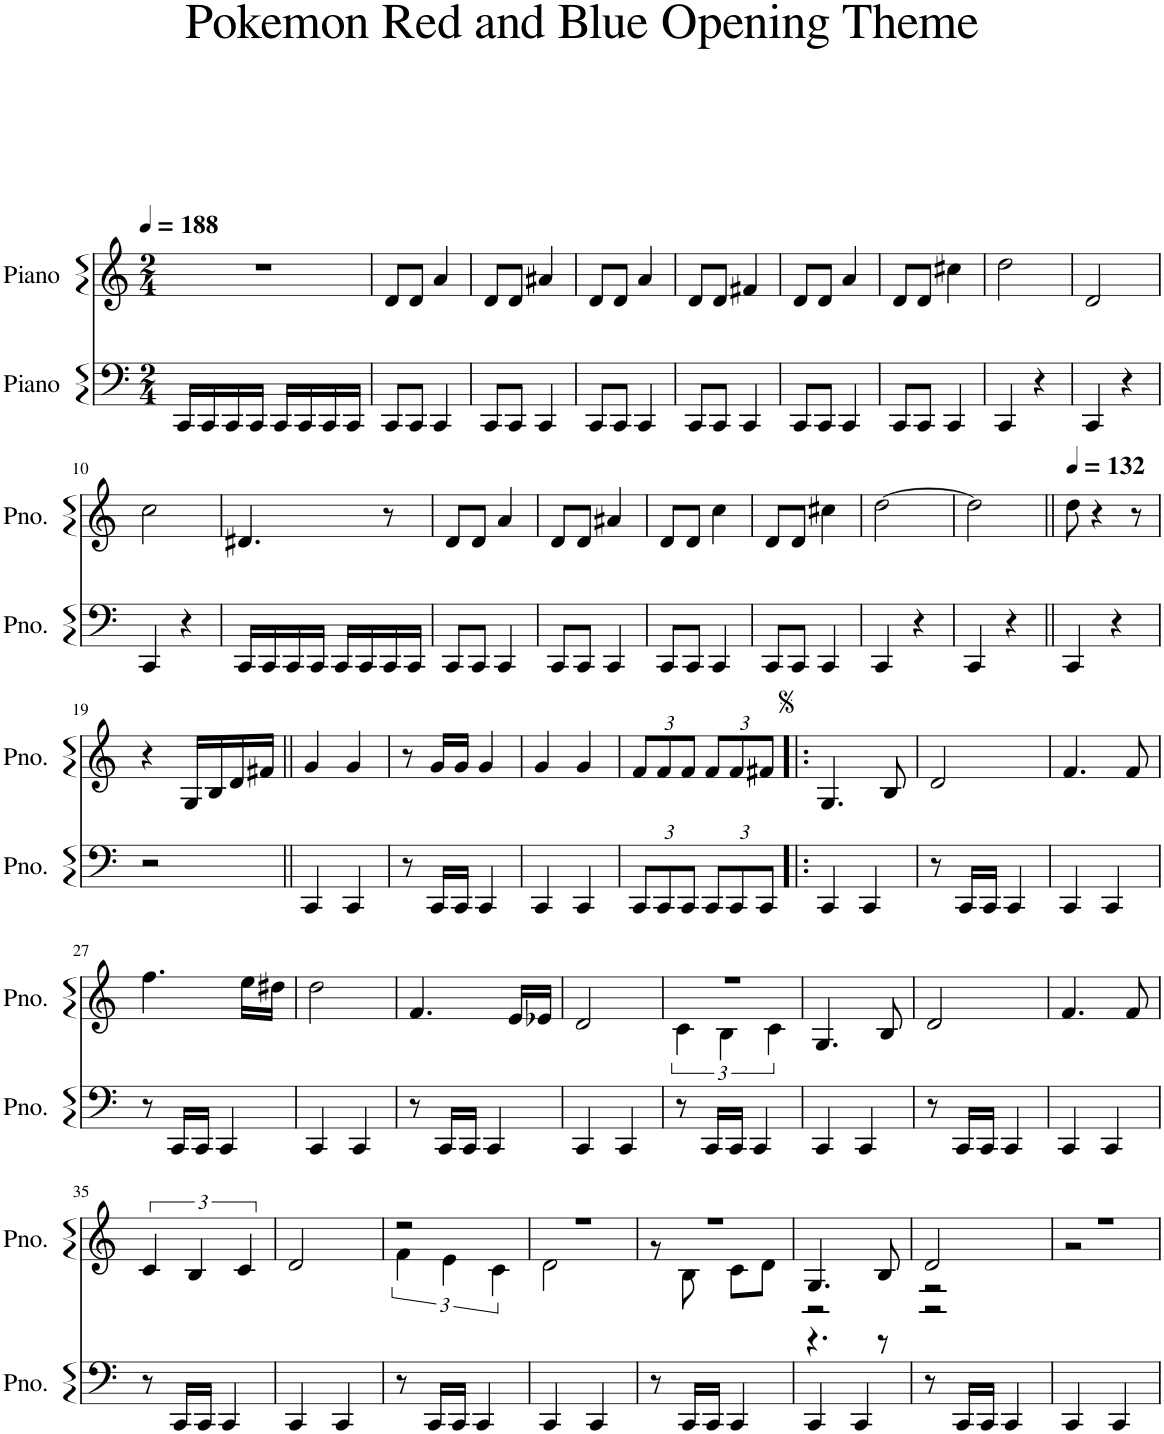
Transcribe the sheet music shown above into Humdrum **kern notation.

**kern	**kern
*part2	*part1
*staff2	*staff1
*I"Piano	*I"Piano
*I'Pno.	*I'Pno.
*clefF4	*clefG2
*k[]	*k[]
*M2/4	*M2/4
*MM188	*MM188
=1	=1
16CC/LL	2r
16CC/	.
16CC/	.
16CC/JJ	.
16CC/LL	.
16CC/	.
16CC/	.
16CC/JJ	.
=2	=2
8CC/L	8d/L
8CC/J	8d/J
4CC/	4a/
=3	=3
8CC/L	8d/L
8CC/J	8d/J
4CC/	4a#X/
=4	=4
8CC/L	8d/L
8CC/J	8d/J
4CC/	4a/
=5	=5
8CC/L	8d/L
8CC/J	8d/J
4CC/	4f#X/
=6	=6
8CC/L	8d/L
8CC/J	8d/J
4CC/	4a/
=7	=7
8CC/L	8d/L
8CC/J	8d/J
4CC/	4cc#X\
=8	=8
4CC/	2dd\
4r	.
=9	=9
4CC/	2d/
4r	.
!!LO:LB:g=z
=10	=10
4CC/	2cc\
4r	.
=11	=11
16CC/LL	4.d#X/
16CC/	.
16CC/	.
16CC/JJ	.
16CC/LL	.
16CC/	.
16CC/	8r
16CC/JJ	.
=12	=12
8CC/L	8d/L
8CC/J	8d/J
4CC/	4a/
=13	=13
8CC/L	8d/L
8CC/J	8d/J
4CC/	4a#X/
=14	=14
8CC/L	8d/L
8CC/J	8d/J
4CC/	4cc\
=15	=15
8CC/L	8d/L
8CC/J	8d/J
4CC/	4cc#X\
=16	=16
4CC/	[2dd\
4r	.
=17	=17
4CC/	2dd\]
4r	.
=18||	=18||
*	*MM132
4CC/	8dd\
.	4r
4r	.
.	8r
!!LO:LB:g=z
=19	=19
2r	4r
.	16G/LL
.	16B/
.	16d/
.	16f#X/JJ
=20||	=20||
4CC/	4g/
4CC/	4g/
=21	=21
8r	8r
16CC/LL	16g/LL
16CC/JJ	16g/JJ
4CC/	4g/
=22	=22
4CC/	4g/
4CC/	4g/
=23	=23
*Xbrackettup	*Xbrackettup
12CC/L	12f/L
12CC/	12f/
12CC/J	12f/J
12CC/L	12f/L
12CC/	12f/
12CC/J	12f#X/J
=24!|:	=24!|:
4CC/	4.G/
4CC/	.
.	8B/
=25	=25
8r	2d/
16CC/LL	.
16CC/JJ	.
4CC/	.
=26	=26
4CC/	4.f/
4CC/	.
.	8f/
!!LO:LB:g=z
=27	=27
8r	4.ff\
16CC/LL	.
16CC/JJ	.
4CC/	.
.	16ee\LL
.	16dd#X\JJ
=28	=28
4CC/	2dd\
4CC/	.
=29	=29
8r	4.f/
16CC/LL	.
16CC/JJ	.
4CC/	.
.	16e/LL
.	16e-X/JJ
=30	=30
4CC/	2d/
4CC/	.
=31	=31
*	*^
*	*	*brackettup
8r	2r	6c\
16CC/LL	.	.
.	.	6B\
16CC/JJ	.	.
4CC/	.	.
.	.	6c\
*	*v	*v
=32	=32
4CC/	4.G/
4CC/	.
.	8B/
=33	=33
8r	2d/
16CC/LL	.
16CC/JJ	.
4CC/	.
=34	=34
4CC/	4.f/
4CC/	.
.	8f/
!!LO:LB:g=z
=35	=35
8r	6c/
16CC/LL	.
.	6B/
16CC/JJ	.
4CC/	.
.	6c/
=36	=36
4CC/	2d/
4CC/	.
=37	=37
*	*^
8r	2r	6f\
16CC/LL	.	.
.	.	6e\
16CC/JJ	.	.
4CC/	.	.
.	.	6c\
=38	=38	=38
4CC/	2r	2d\
4CC/	.	.
=39	=39	=39
8r	2r	8r
16CC/LL	.	8B\
16CC/JJ	.	.
4CC/	.	8c\L
.	.	8d\J
=40	=40	=40
*	*	*^
4CC/	4.G/	2r	4.r
4CC/	.	.	.
.	8B/	.	8r
=41	=41	=41	=41
8r	2d/	2r	2r
16CC/LL	.	.	.
16CC/JJ	.	.	.
4CC/	.	.	.
*	*	*v	*v
=42	=42	=42
4CC/	2r	2r
4CC/	.	.
*	*v	*v
=	=
*-	*-
